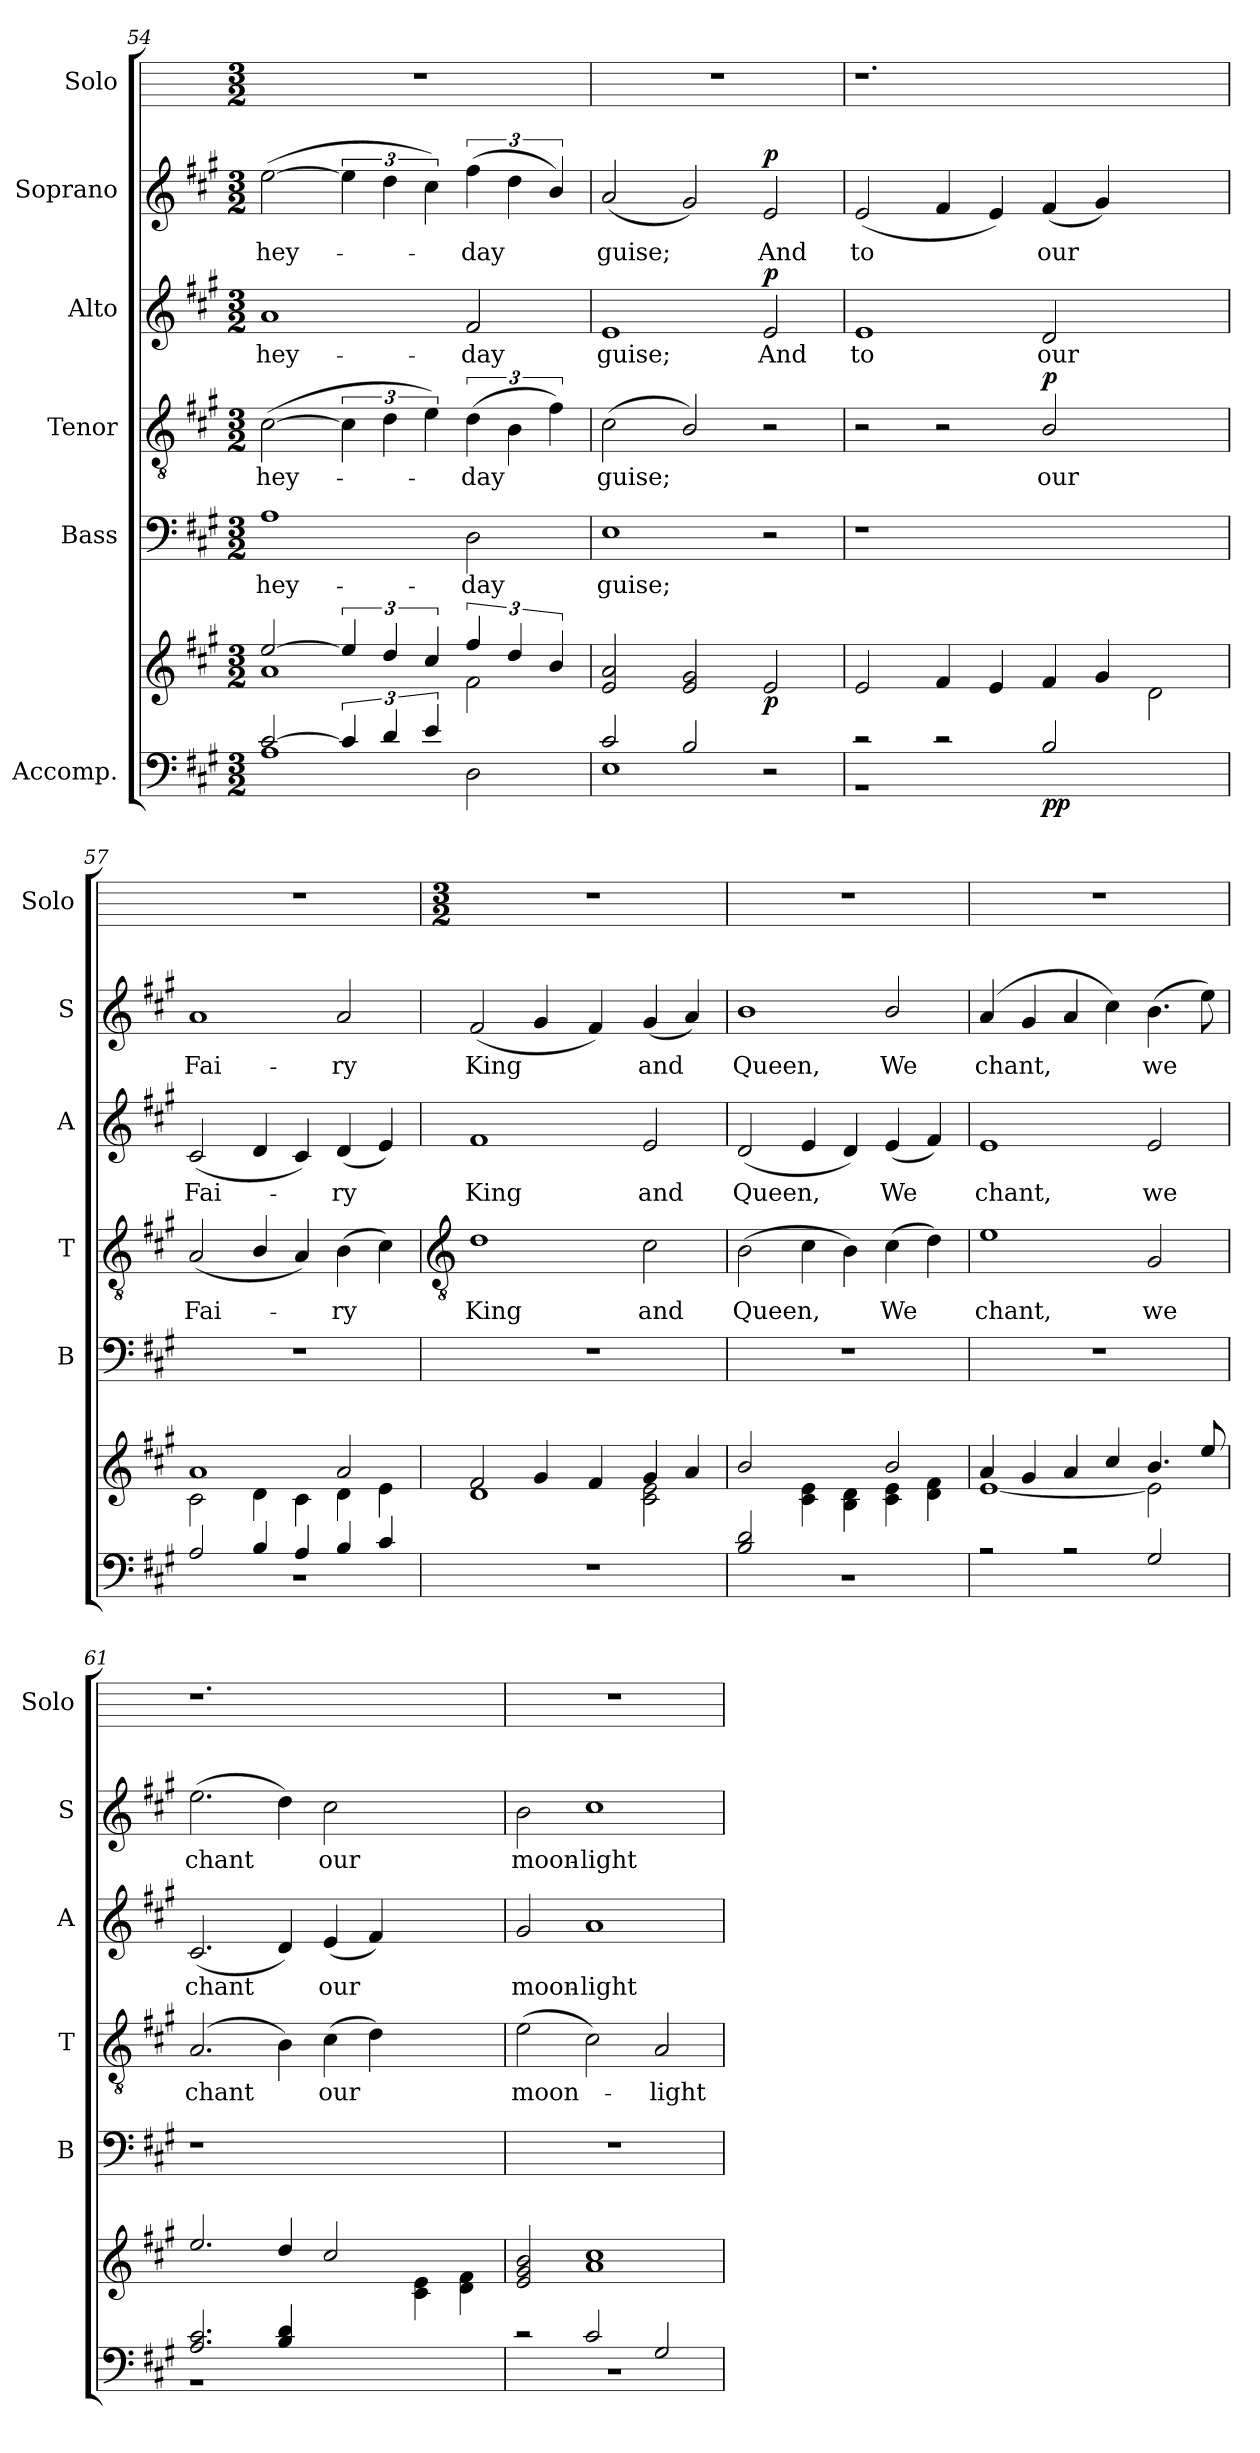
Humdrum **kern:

**kern	**kern	**dynam	**kern	**text	**kern	**text	**dynam	**kern	**text	**dynam	**kern	**text	**dynam	**kern
*part6	*part6	*part6	*part5	*part5	*part4	*part4	*part4	*part3	*part3	*part3	*part2	*part2	*part2	*part1
*staff7	*staff6	*staff6/7	*staff5	*staff5	*staff4	*staff4	*staff4	*staff3	*staff3	*staff3	*staff2	*staff2	*staff2	*staff1
*I"Accomp.	*	*	*I"Bass	*	*I"Tenor	*	*	*I"Alto	*	*	*I"Soprano	*	*	*I"Solo
*	*	*	*I'B	*	*I'T	*	*	*I'A	*	*	*I'S	*	*	*I'Solo
*clefF4	*clefG2	*	*clefF4	*	*clefGv2	*	*	*clefG2	*	*	*clefG2	*	*	*
*k[f#c#g#]	*k[f#c#g#]	*	*k[f#c#g#]	*	*k[f#c#g#]	*	*	*k[f#c#g#]	*	*	*k[f#c#g#]	*	*	*
*A:	*A:	*	*A:	*	*A:	*	*	*A:	*	*	*A:	*	*	*
*M3/2	*M3/2	*	*M3/2	*	*M3/2	*	*	*M3/2	*	*	*M3/2	*	*	*M3/2
=54	=54	=54	=54	=54	=54	=54	=54	=54	=54	=54	=54	=54	=54	=54
*^	*^	*	*	*	*	*	*	*	*	*	*	*	*	*
!	!	!	!	!	!	!LO:LY:b	!	!LO:LY:b	!	!	!LO:LY:b	!	!	!LO:LY:b	!	!
[2c#/	1A\	[2ee/	1a\	.	1A	hey-	(>[2c#	hey-	.	1a	hey-	.	(>[2ee	hey-	.	1.r
6c#/]	.	6ee/]	.	.	.	.	6c#]	.	.	.	.	.	6ee]	.	.	.
6d/	.	6dd/	.	.	.	.	6d	.	.	.	.	.	6dd	.	.	.
6e/	.	6cc#/	.	.	.	.	6e)	.	.	.	.	.	6cc#)	.	.	.
!	!	!	!	!	!	!LO:LY:b	!	!LO:LY:b	!	!	!LO:LY:b	!	!	!LO:LY:b	!	!
2ryy	2D\	6ff#/	2f#\	.	2D	-day	(>6d	day	.	2f#	-day	.	(>6ff#	day	.	.
.	.	6dd/	.	.	.	.	6B	.	.	.	.	.	6dd	.	.	.
.	.	6b/	.	.	.	.	6f#\)	.	.	.	.	.	6b/)	.	.	.
=55	=55	=55	=55	=55	=55	=55	=55	=55	=55	=55	=55	=55	=55	=55	=55	=55
!	!	!	!	!	!	!LO:LY:b	!	!LO:LY:b	!	!	!LO:LY:b	!	!	!LO:LY:b	!	!
2c#/	1E\	2e/ 2a/	1.ryy	.	1E	guise;	(<2c#	guise;	.	1e	guise;	.	(<2a	guise;	.	1.r
2B/	.	2e/ 2g#/	.	.	.	.	2B/)	.	.	.	.	.	2g#)	.	.	.
!	!	!	!	!LO:DY:b	!	!	!	!	!	!	!LO:LY:b	!LO:DY:b	!	!LO:LY:b	!LO:DY:b	!
2r	2ryy	2e/	.	p	2r	.	2r	.	.	2e	And	p	2e	And	p	.
=56	=56	=56	=56	=56	=56	=56	=56	=56	=56	=56	=56	=56	=56	=56	=56	=56
!	!LO:N:vis=1	!	!	!	!LO:N:vis=1	!	!	!	!	!	!LO:LY:b	!	!	!LO:LY:b	!	!
2r	1.r	2e/	1.ryy	.	1.r	.	2r	.	.	1e	to	.	(<2e	to	.	1.r
2r	.	4f#/	.	.	.	.	2r	.	.	.	.	.	4f#	.	.	.
.	.	4e/	.	.	.	.	.	.	.	.	.	.	4e)	.	.	.
!	!	!	!	!LO:DY:b=2	!	!	!	!LO:LY:b	!	!	!LO:LY:b	!	!	!LO:LY:b	!	!
!	!	!	!	!LO:DY:n=1:b	!	!	!	!	!LO:DY:b	!	!	!	!	!	!	!
2B/	.	4f#/	.	p p	.	.	2B/	our	p	2d	our	.	(<4f#	our	.	.
.	.	4g#/	.	.	.	.	.	.	.	.	.	.	4g#)	.	.	.
2ryy	2ryy	2ryy	2d\	.	2ryy	.	2ryy	.	.	2ryy	.	.	2ryy	.	.	2ryy
=57	=57	=57	=57	=57	=57	=57	=57	=57	=57	=57	=57	=57	=57	=57	=57	=57
!	!LO:N:vis=1	!	!	!	!LO:N:vis=1	!	!	!LO:LY:b	!	!	!LO:LY:b	!	!	!LO:LY:b	!	!
2A/	1.r	1a/	2c#\	.	1.r	.	(<2A	Fai-	.	(<2c#	Fai-	.	1a	Fai-	.	1.r
4B/	.	.	4d\	.	.	.	4B/	.	.	4d	.	.	.	.	.	.
4A/	.	.	4c#\	.	.	.	4A)	.	.	4c#)	.	.	.	.	.	.
!	!	!	!	!	!	!	!	!LO:LY:b	!	!	!LO:LY:b	!	!	!LO:LY:b	!	!
4B/	.	2a/	4d\	.	.	.	(>4B	ry	.	(<4d	ry	.	2a	-ry	.	.
4c#/	.	.	4e\	.	.	.	4c#)	.	.	4e)	.	.	.	.	.	.
!!LO:LB:g=z
=58	=58	=58	=58	=58	=58	=58	=58	=58	=58	=58	=58	=58	=58	=58	=58	=58
*	*	*	*	*	*	*	*clefGv2	*	*	*	*	*	*	*	*	*
*	*	*	*	*	*	*	*	*	*	*	*	*	*	*	*	*M3/2
!	!LO:N:vis=1	!	!	!	!LO:N:vis=1	!	!	!LO:LY:b	!	!	!LO:LY:b	!	!	!LO:LY:b	!	!
3%2ryy	1.r	2f#/	1d\	.	1.r	.	1d	King	.	1f#	King	.	(<2f#	King	.	1.r
.	.	4g#/	.	.	.	.	.	.	.	.	.	.	4g#	.	.	.
6ryy	.	.	.	.	.	.	.	.	.	.	.	.	.	.	.	.
.	.	4f#/	.	.	.	.	.	.	.	.	.	.	4f#)	.	.	.
3%2ryy	.	.	.	.	.	.	.	.	.	.	.	.	.	.	.	.
!	!	!	!	!	!	!	!	!LO:LY:b	!	!	!LO:LY:b	!	!	!LO:LY:b	!	!
.	.	4g#/	2c#\ 2e\	.	.	.	2c#	and	.	2e	and	.	(<4g#	and	.	.
.	.	4a/	.	.	.	.	.	.	.	.	.	.	4a)	.	.	.
=59	=59	=59	=59	=59	=59	=59	=59	=59	=59	=59	=59	=59	=59	=59	=59	=59
!	!LO:N:vis=1	!	!	!	!LO:N:vis=1	!	!	!LO:LY:b	!	!	!LO:LY:b	!	!	!LO:LY:b	!	!
2B/ 2d/	1.r	2b/	2ryy	.	1.r	.	(>2B	Queen,	.	(<2d	Queen,	.	1b	Queen,	.	1.r
1ryy	.	2ryy	4c#\ 4e\	.	.	.	4c#	.	.	4e	.	.	.	.	.	.
.	.	.	4B\ 4d\	.	.	.	4B)	.	.	4d)	.	.	.	.	.	.
!	!	!	!	!	!	!	!	!LO:LY:b	!	!	!LO:LY:b	!	!	!LO:LY:b	!	!
.	.	2b/	4c#\ 4e\	.	.	.	(>4c#	We	.	(<4e	We	.	2b/	We	.	.
.	.	.	4d\ 4f#\	.	.	.	4d)	.	.	4f#)	.	.	.	.	.	.
=60	=60	=60	=60	=60	=60	=60	=60	=60	=60	=60	=60	=60	=60	=60	=60	=60
!	!	!	!	!	!LO:N:vis=1	!	!	!LO:LY:b	!	!	!LO:LY:b	!	!	!LO:LY:b	!	!
2r	1.ryy	4a/	[1e\	.	1.r	.	1e	chant,	.	1e	chant,	.	(<4a	chant,	.	1.r
.	.	4g#/	.	.	.	.	.	.	.	.	.	.	4g#	.	.	.
2r	.	4a/	.	.	.	.	.	.	.	.	.	.	4a	.	.	.
.	.	4cc#/	.	.	.	.	.	.	.	.	.	.	4cc#)	.	.	.
!	!	!	!	!	!	!	!	!LO:LY:b	!	!	!LO:LY:b	!	!	!LO:LY:b	!	!
2G#/	.	4.b/	2e\]	.	.	.	2G#	we	.	2e	we	.	(>4.b	we	.	.
.	.	8ee/	.	.	.	.	.	.	.	.	.	.	8ee)	.	.	.
=61	=61	=61	=61	=61	=61	=61	=61	=61	=61	=61	=61	=61	=61	=61	=61	=61
!	!LO:N:vis=1	!	!	!	!LO:N:vis=1	!	!	!LO:LY:b	!	!	!LO:LY:b	!	!	!LO:LY:b	!	!
2.A/ 2.c#/	1.r	2.ee/	1.ryy	.	1.r	.	(<2.A	chant	.	(<2.c#	chant	.	(>2.ee	chant	.	1.r
4B/ 4d/	.	4dd/	.	.	.	.	4B)	.	.	4d)	.	.	4dd)	.	.	.
!	!	!	!	!	!	!	!	!LO:LY:b	!	!	!LO:LY:b	!	!	!LO:LY:b	!	!
2ryy	.	2cc#/	.	.	.	.	(>4c#	our	.	(<4e	our	.	2cc#	our	.	.
.	.	.	.	.	.	.	4d)	.	.	4f#)	.	.	.	.	.	.
2ryy	2ryy	2ryy	4c#\ 4e\	.	2ryy	.	2ryy	.	.	2ryy	.	.	2ryy	.	.	2ryy
.	.	.	4d\ 4f#\	.	.	.	.	.	.	.	.	.	.	.	.	.
=62	=62	=62	=62	=62	=62	=62	=62	=62	=62	=62	=62	=62	=62	=62	=62	=62
!	!LO:N:vis=1	!	!	!	!LO:N:vis=1	!	!	!LO:LY:b	!	!	!LO:LY:b	!	!	!LO:LY:b	!	!
2r	1.r	2e/ 2g#/ 2b/	1.ryy	.	1.r	.	(>2e	moon-	.	2g#	moon-	.	2b	moon-	.	1.r
!	!	!	!	!	!	!	!	!	!	!	!LO:LY:b	!	!	!LO:LY:b	!	!
2c#/	.	1a/ 1cc#/	.	.	.	.	2c#)	.	.	1a	-light	.	1cc#	-light	.	.
!	!	!	!	!	!	!	!	!LO:LY:b	!	!	!	!	!	!	!	!
2G#/	.	.	.	.	.	.	2A	light	.	.	.	.	.	.	.	.
*v	*v	*	*	*	*	*	*	*	*	*	*	*	*	*	*	*
*	*v	*v	*	*	*	*	*	*	*	*	*	*	*	*	*
=	=	=	=	=	=	=	=	=	=	=	=	=	=	=
*-	*-	*-	*-	*-	*-	*-	*-	*-	*-	*-	*-	*-	*-	*-
